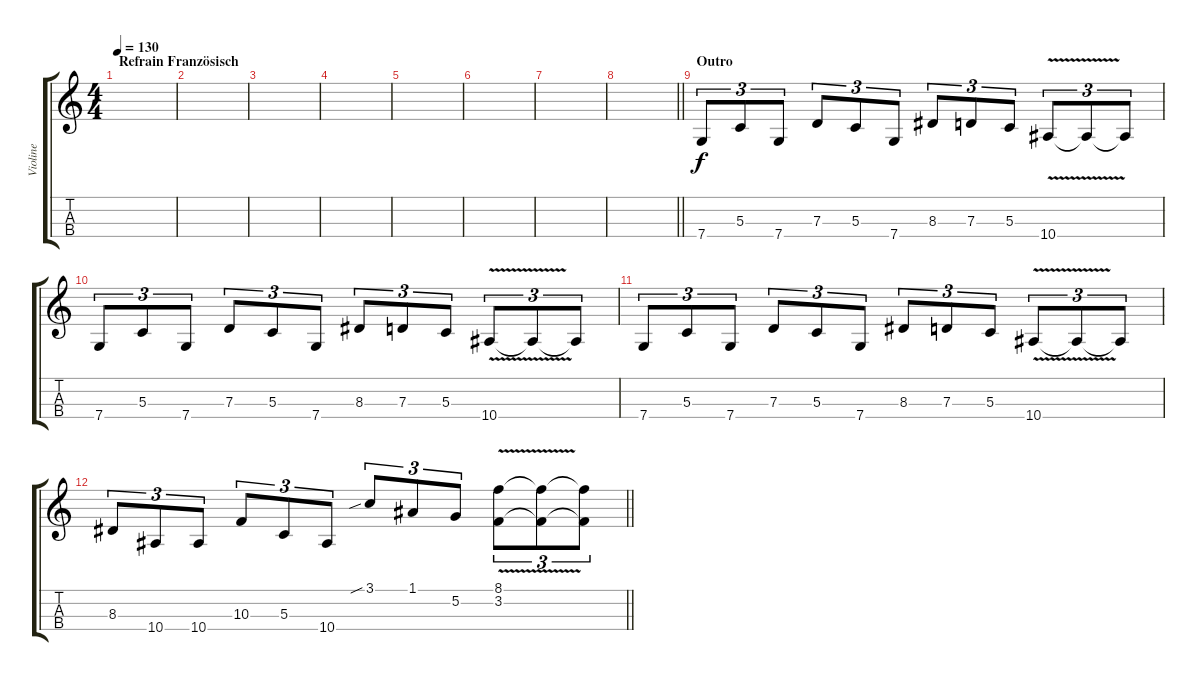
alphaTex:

\track ("Violine" "Violine") {instrument viola}
\staff {score tabs}
\tuning (A4 D4 G3 C3) {hide}
\ts (4 4)
\section ("" "Refrain Französisch")
\tempo 130
\clef g2
\ks c
|
|
|
|
|
|
|
\barLineRight lightlight
|
\section ("" "Outro")
7.4.8{tu (3 2)} 5.3.8{tu (3 2)} 7.4.8{tu (3 2)} 7.3.8{tu (3 2)} 5.3.8{tu (3 2)} 7.4.8{tu (3 2)} 8.3.8{tu (3 2)} 7.3.8{tu (3 2)} 5.3.8{tu (3 2)} 10.4{v}.8{tu (3 2)} 10.4{t}.8{tu (3 2)} 10.4{t}.8{tu (3 2)} |
7.4.8{tu (3 2)} 5.3.8{tu (3 2)} 7.4.8{tu (3 2)} 7.3.8{tu (3 2)} 5.3.8{tu (3 2)} 7.4.8{tu (3 2)} 8.3.8{tu (3 2)} 7.3.8{tu (3 2)} 5.3.8{tu (3 2)} 10.4{v}.8{tu (3 2)} 10.4{t}.8{tu (3 2)} 10.4{t}.8{tu (3 2)} |
7.4.8{tu (3 2)} 5.3.8{tu (3 2)} 7.4.8{tu (3 2)} 7.3.8{tu (3 2)} 5.3.8{tu (3 2)} 7.4.8{tu (3 2)} 8.3.8{tu (3 2)} 7.3.8{tu (3 2)} 5.3.8{tu (3 2)} 10.4{v}.8{tu (3 2)} 10.4{t}.8{tu (3 2)} 10.4{t}.8{tu (3 2)} |
\barLineRight lightlight
8.3.8{tu (3 2)} 10.4.8{tu (3 2)} 10.4.8{tu (3 2)} 10.3.8{tu (3 2)} 5.3.8{tu (3 2)} 10.4.8{tu (3 2)} 3.1{sib}.8{tu (3 2)} 1.1.8{tu (3 2)} 5.2.8{tu (3 2)} (8.1{v} 3.2{v}).8{tu (3 2)} (8.1{t} 3.2{t}).8{tu (3 2)} (8.1{t} 3.2{t}).8{tu (3 2)}
